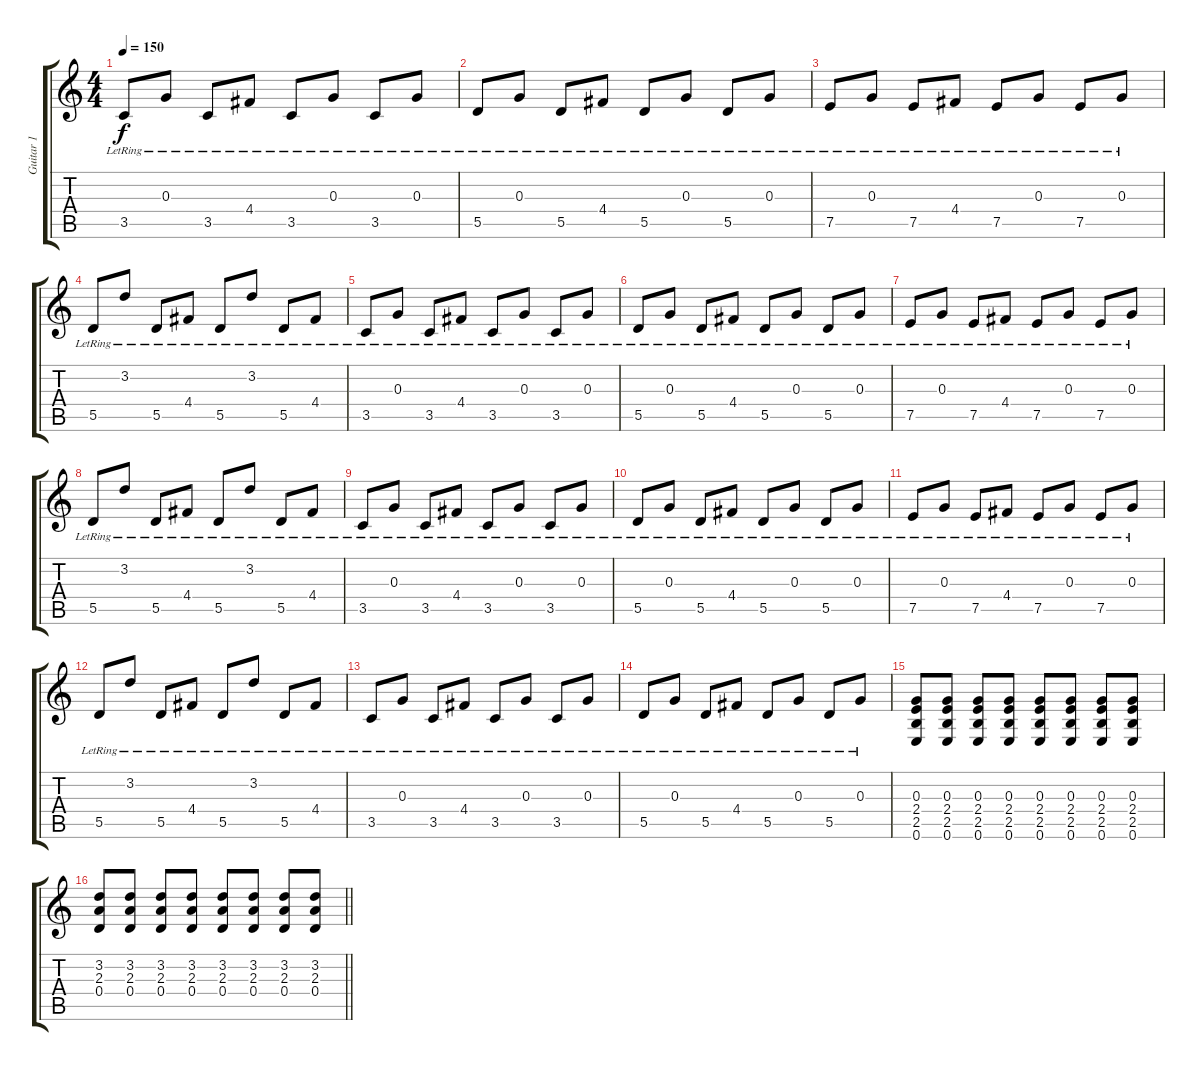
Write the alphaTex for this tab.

\track ("Guitar 1" "Guitar 1") {instrument acousticguitarsteel}
\staff {score tabs}
\tuning (E4 B3 G3 D3 A2 E2) {hide}
\ts (4 4)
\tempo 150
\clef g2
\ks c
3.5{lr}.8{dy f} 0.3{lr}.8 3.5{lr}.8 4.4{lr}.8 3.5{lr}.8 0.3{lr}.8 3.5{lr}.8 0.3{lr}.8 |
5.5{lr}.8 0.3{lr}.8 5.5{lr}.8 4.4{lr}.8 5.5{lr}.8 0.3{lr}.8 5.5{lr}.8 0.3{lr}.8 |
7.5{lr}.8 0.3{lr}.8 7.5{lr}.8 4.4{lr}.8 7.5{lr}.8 0.3{lr}.8 7.5{lr}.8 0.3{lr}.8 |
5.5{lr}.8 3.2{lr}.8 5.5{lr}.8 4.4{lr}.8 5.5{lr}.8 3.2{lr}.8 5.5{lr}.8 4.4{lr}.8 |
3.5{lr}.8 0.3{lr}.8 3.5{lr}.8 4.4{lr}.8 3.5{lr}.8 0.3{lr}.8 3.5{lr}.8 0.3{lr}.8 |
5.5{lr}.8 0.3{lr}.8 5.5{lr}.8 4.4{lr}.8 5.5{lr}.8 0.3{lr}.8 5.5{lr}.8 0.3{lr}.8 |
7.5{lr}.8 0.3{lr}.8 7.5{lr}.8 4.4{lr}.8 7.5{lr}.8 0.3{lr}.8 7.5{lr}.8 0.3{lr}.8 |
5.5{lr}.8 3.2{lr}.8 5.5{lr}.8 4.4{lr}.8 5.5{lr}.8 3.2{lr}.8 5.5{lr}.8 4.4{lr}.8 |
3.5{lr}.8 0.3{lr}.8 3.5{lr}.8 4.4{lr}.8 3.5{lr}.8 0.3{lr}.8 3.5{lr}.8 0.3{lr}.8 |
5.5{lr}.8 0.3{lr}.8 5.5{lr}.8 4.4{lr}.8 5.5{lr}.8 0.3{lr}.8 5.5{lr}.8 0.3{lr}.8 |
7.5{lr}.8 0.3{lr}.8 7.5{lr}.8 4.4{lr}.8 7.5{lr}.8 0.3{lr}.8 7.5{lr}.8 0.3{lr}.8 |
5.5{lr}.8 3.2{lr}.8 5.5{lr}.8 4.4{lr}.8 5.5{lr}.8 3.2{lr}.8 5.5{lr}.8 4.4{lr}.8 |
3.5{lr}.8 0.3{lr}.8 3.5{lr}.8 4.4{lr}.8 3.5{lr}.8 0.3{lr}.8 3.5{lr}.8 0.3{lr}.8 |
5.5{lr}.8 0.3{lr}.8 5.5{lr}.8 4.4{lr}.8 5.5{lr}.8 0.3{lr}.8 5.5{lr}.8 0.3{lr}.8 |
(0.3 2.4 2.5 0.6).8 (0.3 2.4 2.5 0.6).8 (0.3 2.4 2.5 0.6).8 (0.3 2.4 2.5 0.6).8 (0.3 2.4 2.5 0.6).8 (0.3 2.4 2.5 0.6).8 (0.3 2.4 2.5 0.6).8 (0.3 2.4 2.5 0.6).8 |
\barLineRight lightlight
(3.2 2.3 0.4).8 (3.2 2.3 0.4).8 (3.2 2.3 0.4).8 (3.2 2.3 0.4).8 (3.2 2.3 0.4).8 (3.2 2.3 0.4).8 (3.2 2.3 0.4).8 (3.2 2.3 0.4).8
